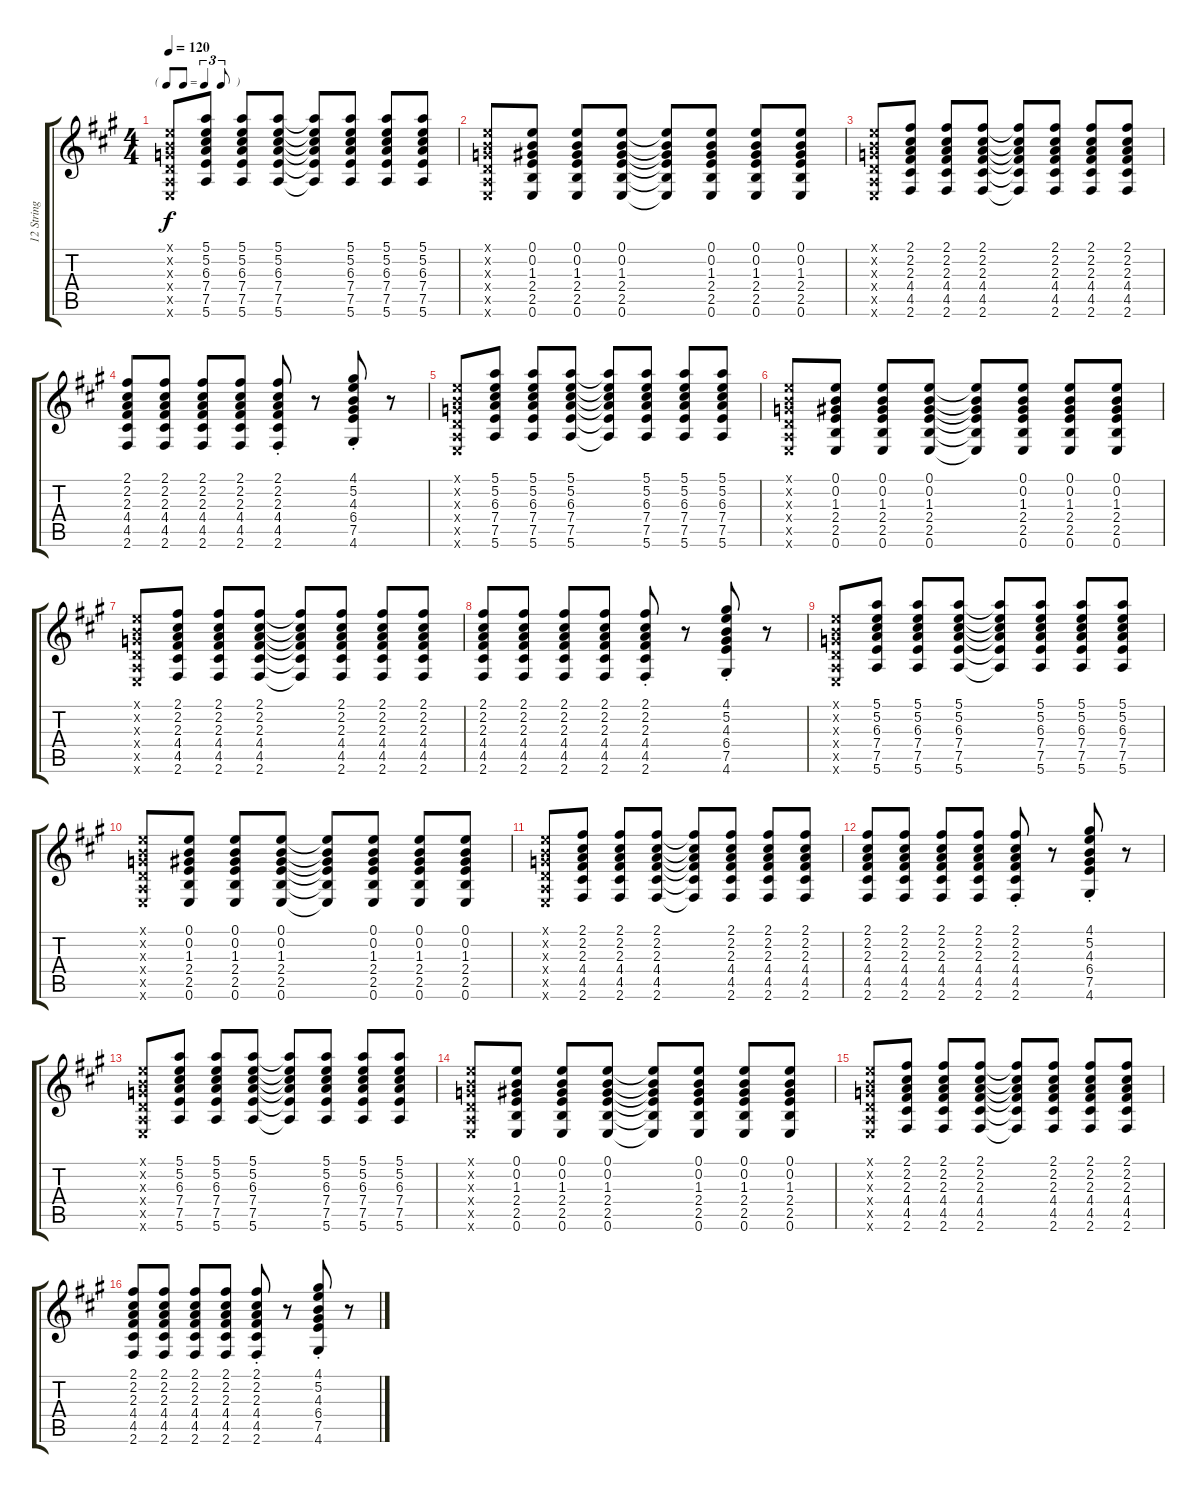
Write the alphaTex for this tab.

\track ("12 String" "12 String") {instrument acousticguitarsteel}
\staff {score tabs}
\tuning (E4 B3 G3 D3 A2 E2) {hide}
\ts (4 4)
\tf triplet8th
\tempo 120
\clef g2
\ks a
(0.1{x} 0.2{x} 0.3{x} 0.4{x} 0.5{x} 0.6{x}).8{dy f} (5.1 5.2 6.3 7.4 7.5 5.6).8 (5.1 5.2 6.3 7.4 7.5 5.6).8 (5.1 5.2 6.3 7.4 7.5 5.6).8 (5.1{t} 5.2{t} 6.3{t} 7.4{t} 7.5{t} 5.6{t}).8 (5.1 5.2 6.3 7.4 7.5 5.6).8 (5.1 5.2 6.3 7.4 7.5 5.6).8 (5.1 5.2 6.3 7.4 7.5 5.6).8 |
(0.1{x} 0.2{x} 0.3{x} 0.4{x} 0.5{x} 0.6{x}).8 (0.1 0.2 1.3 2.4 2.5 0.6).8 (0.1 0.2 1.3 2.4 2.5 0.6).8 (0.1 0.2 1.3 2.4 2.5 0.6).8 (0.1{t} 0.2{t} 1.3{t} 2.4{t} 2.5{t} 0.6{t}).8 (0.1 0.2 1.3 2.4 2.5 0.6).8 (0.1 0.2 1.3 2.4 2.5 0.6).8 (0.1 0.2 1.3 2.4 2.5 0.6).8 |
(0.1{x} 0.2{x} 0.3{x} 0.4{x} 0.5{x} 0.6{x}).8 (2.1 2.2 2.3 4.4 4.5 2.6).8 (2.1 2.2 2.3 4.4 4.5 2.6).8 (2.1 2.2 2.3 4.4 4.5 2.6).8 (2.1{t} 2.2{t} 2.3{t} 4.4{t} 4.5{t} 2.6{t}).8 (2.1 2.2 2.3 4.4 4.5 2.6).8 (2.1 2.2 2.3 4.4 4.5 2.6).8 (2.1 2.2 2.3 4.4 4.5 2.6).8 |
(2.1 2.2 2.3 4.4 4.5 2.6).8 (2.1 2.2 2.3 4.4 4.5 2.6).8 (2.1 2.2 2.3 4.4 4.5 2.6).8 (2.1 2.2 2.3 4.4 4.5 2.6).8 (2.1{st} 2.2{st} 2.3{st} 4.4{st} 4.5{st} 2.6{st}).8 r.8 (4.1{st} 5.2{st} 4.3{st} 6.4{st} 7.5{st} 4.6{st}).8 r.8 |
(0.1{x} 0.2{x} 0.3{x} 0.4{x} 0.5{x} 0.6{x}).8 (5.1 5.2 6.3 7.4 7.5 5.6).8 (5.1 5.2 6.3 7.4 7.5 5.6).8 (5.1 5.2 6.3 7.4 7.5 5.6).8 (5.1{t} 5.2{t} 6.3{t} 7.4{t} 7.5{t} 5.6{t}).8 (5.1 5.2 6.3 7.4 7.5 5.6).8 (5.1 5.2 6.3 7.4 7.5 5.6).8 (5.1 5.2 6.3 7.4 7.5 5.6).8 |
(0.1{x} 0.2{x} 0.3{x} 0.4{x} 0.5{x} 0.6{x}).8 (0.1 0.2 1.3 2.4 2.5 0.6).8 (0.1 0.2 1.3 2.4 2.5 0.6).8 (0.1 0.2 1.3 2.4 2.5 0.6).8 (0.1{t} 0.2{t} 1.3{t} 2.4{t} 2.5{t} 0.6{t}).8 (0.1 0.2 1.3 2.4 2.5 0.6).8 (0.1 0.2 1.3 2.4 2.5 0.6).8 (0.1 0.2 1.3 2.4 2.5 0.6).8 |
(0.1{x} 0.2{x} 0.3{x} 0.4{x} 0.5{x} 0.6{x}).8 (2.1 2.2 2.3 4.4 4.5 2.6).8 (2.1 2.2 2.3 4.4 4.5 2.6).8 (2.1 2.2 2.3 4.4 4.5 2.6).8 (2.1{t} 2.2{t} 2.3{t} 4.4{t} 4.5{t} 2.6{t}).8 (2.1 2.2 2.3 4.4 4.5 2.6).8 (2.1 2.2 2.3 4.4 4.5 2.6).8 (2.1 2.2 2.3 4.4 4.5 2.6).8 |
(2.1 2.2 2.3 4.4 4.5 2.6).8 (2.1 2.2 2.3 4.4 4.5 2.6).8 (2.1 2.2 2.3 4.4 4.5 2.6).8 (2.1 2.2 2.3 4.4 4.5 2.6).8 (2.1{st} 2.2{st} 2.3{st} 4.4{st} 4.5{st} 2.6{st}).8 r.8 (4.1{st} 5.2{st} 4.3{st} 6.4{st} 7.5{st} 4.6{st}).8 r.8 |
(0.1{x} 0.2{x} 0.3{x} 0.4{x} 0.5{x} 0.6{x}).8 (5.1 5.2 6.3 7.4 7.5 5.6).8 (5.1 5.2 6.3 7.4 7.5 5.6).8 (5.1 5.2 6.3 7.4 7.5 5.6).8 (5.1{t} 5.2{t} 6.3{t} 7.4{t} 7.5{t} 5.6{t}).8 (5.1 5.2 6.3 7.4 7.5 5.6).8 (5.1 5.2 6.3 7.4 7.5 5.6).8 (5.1 5.2 6.3 7.4 7.5 5.6).8 |
(0.1{x} 0.2{x} 0.3{x} 0.4{x} 0.5{x} 0.6{x}).8 (0.1 0.2 1.3 2.4 2.5 0.6).8 (0.1 0.2 1.3 2.4 2.5 0.6).8 (0.1 0.2 1.3 2.4 2.5 0.6).8 (0.1{t} 0.2{t} 1.3{t} 2.4{t} 2.5{t} 0.6{t}).8 (0.1 0.2 1.3 2.4 2.5 0.6).8 (0.1 0.2 1.3 2.4 2.5 0.6).8 (0.1 0.2 1.3 2.4 2.5 0.6).8 |
(0.1{x} 0.2{x} 0.3{x} 0.4{x} 0.5{x} 0.6{x}).8 (2.1 2.2 2.3 4.4 4.5 2.6).8 (2.1 2.2 2.3 4.4 4.5 2.6).8 (2.1 2.2 2.3 4.4 4.5 2.6).8 (2.1{t} 2.2{t} 2.3{t} 4.4{t} 4.5{t} 2.6{t}).8 (2.1 2.2 2.3 4.4 4.5 2.6).8 (2.1 2.2 2.3 4.4 4.5 2.6).8 (2.1 2.2 2.3 4.4 4.5 2.6).8 |
(2.1 2.2 2.3 4.4 4.5 2.6).8 (2.1 2.2 2.3 4.4 4.5 2.6).8 (2.1 2.2 2.3 4.4 4.5 2.6).8 (2.1 2.2 2.3 4.4 4.5 2.6).8 (2.1{st} 2.2{st} 2.3{st} 4.4{st} 4.5{st} 2.6{st}).8 r.8 (4.1{st} 5.2{st} 4.3{st} 6.4{st} 7.5{st} 4.6{st}).8 r.8 |
(0.1{x} 0.2{x} 0.3{x} 0.4{x} 0.5{x} 0.6{x}).8 (5.1 5.2 6.3 7.4 7.5 5.6).8 (5.1 5.2 6.3 7.4 7.5 5.6).8 (5.1 5.2 6.3 7.4 7.5 5.6).8 (5.1{t} 5.2{t} 6.3{t} 7.4{t} 7.5{t} 5.6{t}).8 (5.1 5.2 6.3 7.4 7.5 5.6).8 (5.1 5.2 6.3 7.4 7.5 5.6).8 (5.1 5.2 6.3 7.4 7.5 5.6).8 |
(0.1{x} 0.2{x} 0.3{x} 0.4{x} 0.5{x} 0.6{x}).8 (0.1 0.2 1.3 2.4 2.5 0.6).8 (0.1 0.2 1.3 2.4 2.5 0.6).8 (0.1 0.2 1.3 2.4 2.5 0.6).8 (0.1{t} 0.2{t} 1.3{t} 2.4{t} 2.5{t} 0.6{t}).8 (0.1 0.2 1.3 2.4 2.5 0.6).8 (0.1 0.2 1.3 2.4 2.5 0.6).8 (0.1 0.2 1.3 2.4 2.5 0.6).8 |
(0.1{x} 0.2{x} 0.3{x} 0.4{x} 0.5{x} 0.6{x}).8 (2.1 2.2 2.3 4.4 4.5 2.6).8 (2.1 2.2 2.3 4.4 4.5 2.6).8 (2.1 2.2 2.3 4.4 4.5 2.6).8 (2.1{t} 2.2{t} 2.3{t} 4.4{t} 4.5{t} 2.6{t}).8 (2.1 2.2 2.3 4.4 4.5 2.6).8 (2.1 2.2 2.3 4.4 4.5 2.6).8 (2.1 2.2 2.3 4.4 4.5 2.6).8 |
(2.1 2.2 2.3 4.4 4.5 2.6).8 (2.1 2.2 2.3 4.4 4.5 2.6).8 (2.1 2.2 2.3 4.4 4.5 2.6).8 (2.1 2.2 2.3 4.4 4.5 2.6).8 (2.1{st} 2.2{st} 2.3{st} 4.4{st} 4.5{st} 2.6{st}).8 r.8 (4.1{st} 5.2{st} 4.3{st} 6.4{st} 7.5{st} 4.6{st}).8 r.8
